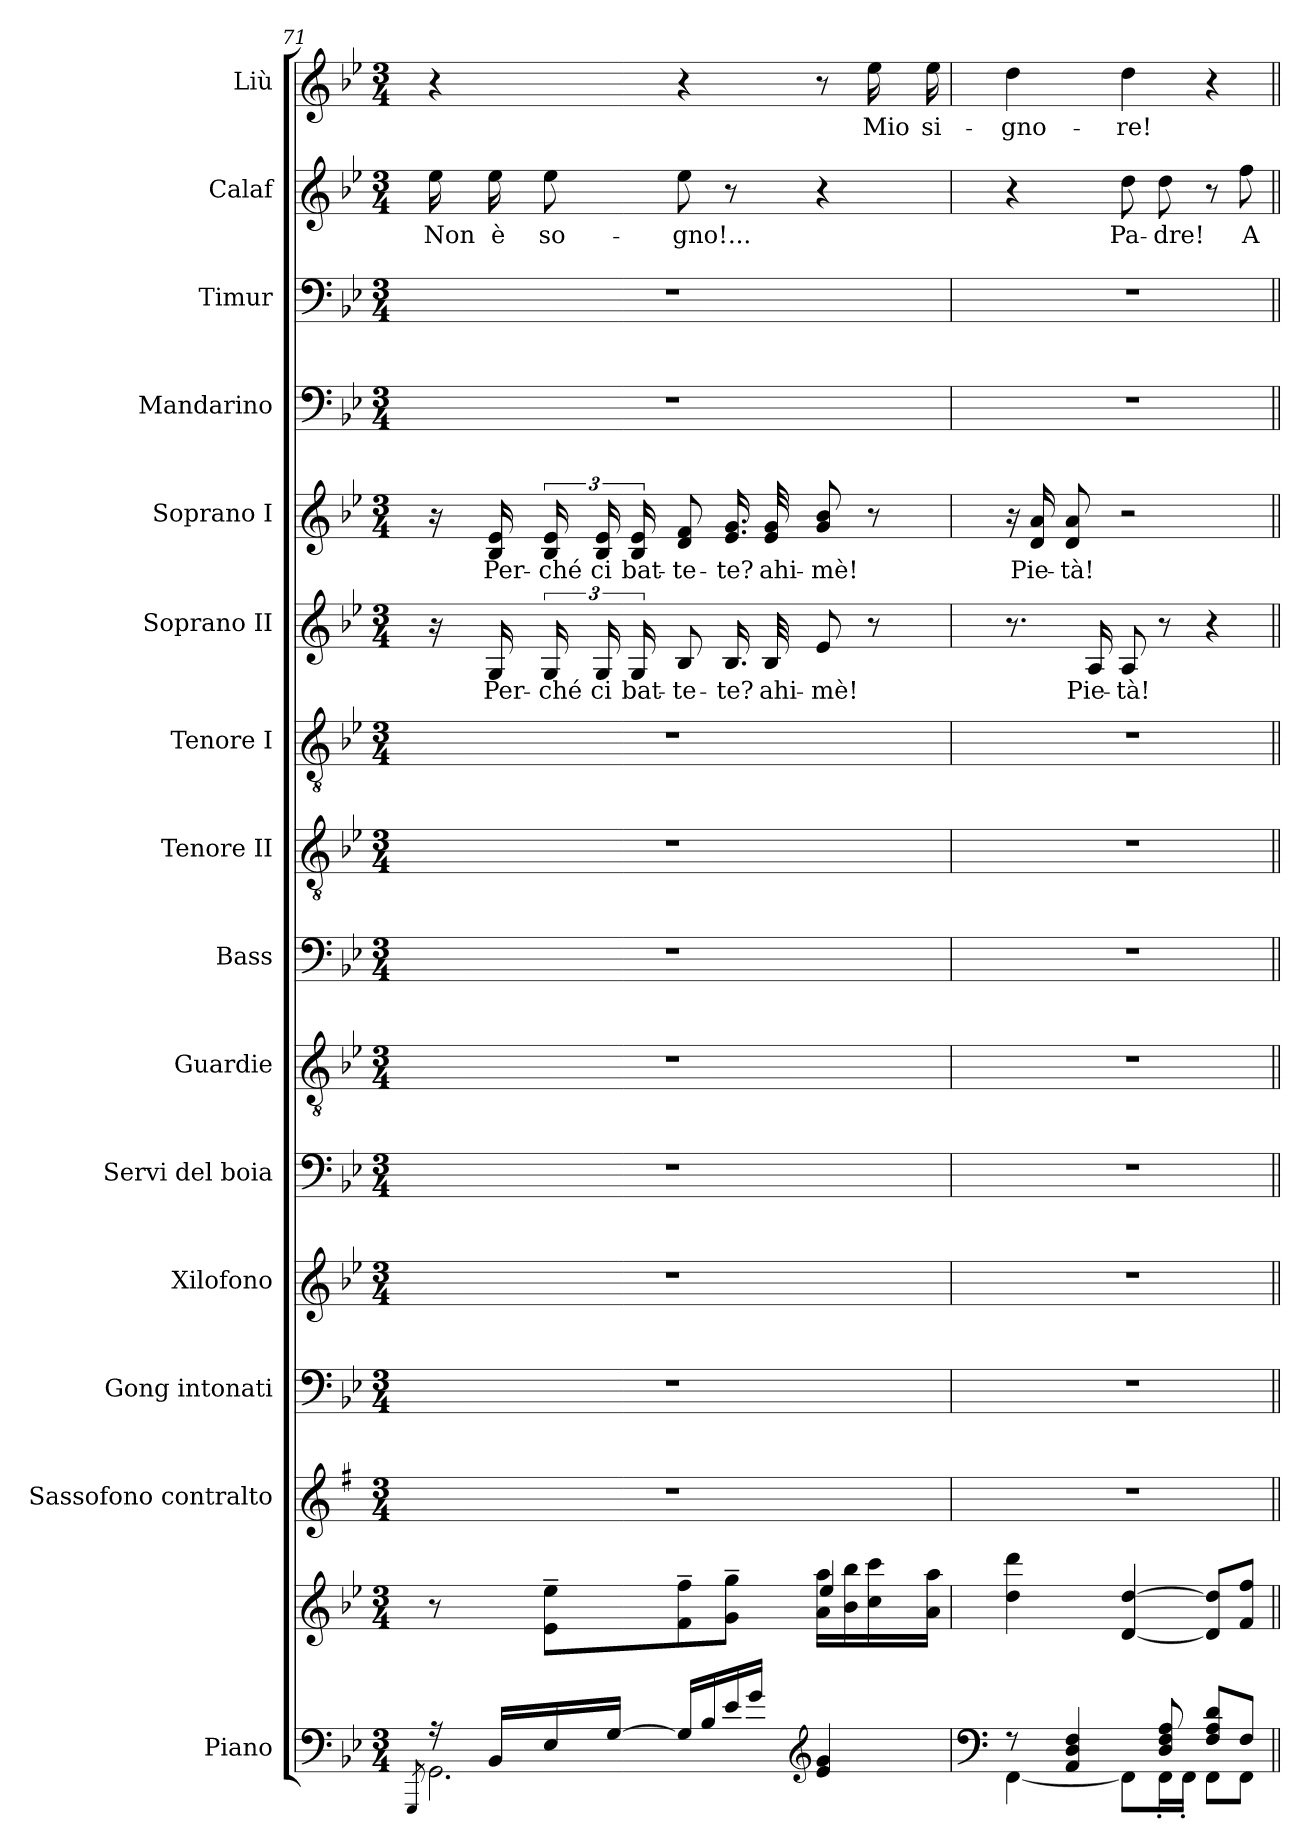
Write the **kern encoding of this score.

**kern	**kern	**kern	**kern	**kern	**kern	**kern	**kern	**kern	**kern	**kern	**text	**kern	**text	**kern	**kern	**kern	**text	**kern	**text
*part15	*part15	*part14	*part13	*part12	*part11	*part10	*part9	*part8	*part7	*part6	*part6	*part5	*part5	*part4	*part3	*part2	*part2	*part1	*part1
*staff16	*staff15	*staff14	*staff13	*staff12	*staff11	*staff10	*staff9	*staff8	*staff7	*staff6	*staff6	*staff5	*staff5	*staff4	*staff3	*staff2	*staff2	*staff1	*staff1
*I"Piano	*	*I"Sassofono contralto	*I"Gong intonati	*I"Xilofono	*I"Servi del boia	*I"Guardie	*I"Bass	*I"Tenore II	*I"Tenore I	*I"Soprano II	*	*I"Soprano I	*	*I"Mandarino	*I"Timur	*I"Calaf	*	*I"Liù	*
*I'Pno.	*	*	*I'Gong int.	*I'Xil.	*I'Ser.B.	*I'G.	*I'B.	*I'T. II	*I'T. I	*I'S. II	*	*I'S. I	*	*I'M.	*I'T.	*I'C.	*	*I'L.	*
!!LO:PB:g=z
*clefF4	*clefG2	*clefG2	*clefF4	*clefG2	*clefF4	*clefGv2	*clefF4	*clefGv2	*clefGv2	*clefG2	*	*clefG2	*	*clefF4	*clefF4	*clefG2	*	*clefG2	*
*	*	*ITrd5c9	*	*ITrd-7c-12	*	*	*	*	*	*	*	*	*	*	*	*	*	*	*
*k[b-e-]	*k[b-e-]	*k[b-e-]	*k[b-e-]	*k[b-e-]	*k[b-e-]	*k[b-e-]	*k[b-e-]	*k[b-e-]	*k[b-e-]	*k[b-e-]	*	*k[b-e-]	*	*k[b-e-]	*k[b-e-]	*k[b-e-]	*	*k[b-e-]	*
*M3/4	*M3/4	*M3/4	*M3/4	*M3/4	*M3/4	*M3/4	*M3/4	*M3/4	*M3/4	*M3/4	*	*M3/4	*	*M3/4	*M3/4	*M3/4	*	*M3/4	*
=71	=71	=71	=71	=71	=71	=71	=71	=71	=71	=71	=71	=71	=71	=71	=71	=71	=71	=71	=71
*^	*	*	*	*	*	*	*	*	*	*	*	*	*	*	*	*	*	*	*
.	8qGGG/	.	.	.	.	.	.	.	.	.	.	.	.	.	.	.	.	.	.	.
*	*	*^	*	*	*	*	*	*	*	*	*	*	*	*	*	*	*	*	*	*
!	!	!	!	!	!	!	!	!	!	!	!	!	!	!	!	!	!	!	!LO:LY:b	!	!
16r	2.GG\	8r	2ryy	2.r	2.r	2.r	2.r	2.r	2.r	2.r	2.r	16r	.	16r	.	2.r	2.r	16ee-\	Non	4r	.
!	!	!	!	!	!	!	!	!	!	!	!	!	!LO:LY:b	!	!LO:LY:b	!	!	!	!LO:LY:b	!	!
16BB-/LL	.	.	.	.	.	.	.	.	.	.	.	16G/	Per-	16B-/ 16e-/	Per-	.	.	16ee-\	è	.	.
!	!	!	!	!	!	!	!	!	!	!	!	!	!LO:LY:b	!	!LO:LY:b	!	!	!	!LO:LY:b	!	!
16E-/	.	8e-\~ 8ee-\~L	.	.	.	.	.	.	.	.	.	24G/	-ché	24B-/ 24e-/	-ché	.	.	8ee-\	so-	.	.
!	!	!	!	!	!	!	!	!	!	!	!	!	!LO:LY:b	!	!LO:LY:b	!	!	!	!	!	!
.	.	.	.	.	.	.	.	.	.	.	.	24G/	ci	24B-/ 24e-/	ci	.	.	.	.	.	.
[16G/JJ	.	.	.	.	.	.	.	.	.	.	.	.	.	.	.	.	.	.	.	.	.
!	!	!	!	!	!	!	!	!	!	!	!	!	!LO:LY:b	!	!LO:LY:b	!	!	!	!	!	!
.	.	.	.	.	.	.	.	.	.	.	.	24G/	bat-	24B-/ 24e-/	bat-	.	.	.	.	.	.
!	!	!	!	!	!	!	!	!	!	!	!	!	!LO:LY:b	!	!LO:LY:b	!	!	!	!LO:LY:b	!	!
16G/LL]	.	8f\~ 8ff\~	.	.	.	.	.	.	.	.	.	8B-/	-te-	8d/ 8f/	-te-	.	.	8ee-\	-gno!...	4r	.
16B-/	.	.	.	.	.	.	.	.	.	.	.	.	.	.	.	.	.	.	.	.	.
!	!	!	!	!	!	!	!	!	!	!	!	!	!LO:LY:b	!	!LO:LY:b	!	!	!	!	!	!
16e-/	.	8g\~ 8gg\~J	.	.	.	.	.	.	.	.	.	16.B-/	-te?	16.e-/ 16.g/	-te?	.	.	8r	.	.	.
16g/JJ	.	.	.	.	.	.	.	.	.	.	.	.	.	.	.	.	.	.	.	.	.
!	!	!	!	!	!	!	!	!	!	!	!	!	!LO:LY:b	!	!LO:LY:b	!	!	!	!	!	!
.	.	.	.	.	.	.	.	.	.	.	.	32B-/	ahi-	32e-/ 32g/	ahi-	.	.	.	.	.	.
*clefG2	*	*	*	*	*	*	*	*	*	*	*	*	*	*	*	*	*	*	*	*	*
!	!	!	!	!	!	!	!	!	!	!	!	!	!LO:LY:b	!	!LO:LY:b	!	!	!	!	!	!
4e-/ 4g/	.	16a\ 16aa\LL	4ee-/	.	.	.	.	.	.	.	.	8e-/	-mè!	8g/ 8b-/	-mè!	.	.	4r	.	8r	.
.	.	16b-\ 16bb-\	.	.	.	.	.	.	.	.	.	.	.	.	.	.	.	.	.	.	.
!	!	!	!	!	!	!	!	!	!	!	!	!	!	!	!	!	!	!	!	!	!LO:LY:b
.	.	16cc\ 16ccc\	.	.	.	.	.	.	.	.	.	8r	.	8r	.	.	.	.	.	16ee-\	Mio
!	!	!	!	!	!	!	!	!	!	!	!	!	!	!	!	!	!	!	!	!	!LO:LY:b
.	.	16a\ 16aa\JJ	.	.	.	.	.	.	.	.	.	.	.	.	.	.	.	.	.	16ee-\	si-
*	*	*v	*v	*	*	*	*	*	*	*	*	*	*	*	*	*	*	*	*	*	*
=72	=72	=72	=72	=72	=72	=72	=72	=72	=72	=72	=72	=72	=72	=72	=72	=72	=72	=72	=72	=72
*clefF4	*	*	*	*	*	*	*	*	*	*	*	*	*	*	*	*	*	*	*	*
!	!	!	!	!	!	!	!	!	!	!	!	!	!	!	!	!	!	!	!	!LO:LY:b
8r	[4FF\	4dd\ 4ddd\	2.r	2.r	2.r	2.r	2.r	2.r	2.r	2.r	8.r	.	16r	.	2.r	2.r	4r	.	4dd\	-gno-
!	!	!	!	!	!	!	!	!	!	!	!	!	!	!LO:LY:b	!	!	!	!	!	!
.	.	.	.	.	.	.	.	.	.	.	.	.	16d/ 16a/	Pie-	.	.	.	.	.	.
!	!	!	!	!	!	!	!	!	!	!	!	!	!	!LO:LY:b	!	!	!	!	!	!
4AA/ 4D/ 4F/	.	.	.	.	.	.	.	.	.	.	.	.	8d/ 8a/	-tà!	.	.	.	.	.	.
!	!	!	!	!	!	!	!	!	!	!	!	!LO:LY:b	!	!	!	!	!	!	!	!
.	.	.	.	.	.	.	.	.	.	.	16A/	Pie-	.	.	.	.	.	.	.	.
!	!	!	!	!	!	!	!	!	!	!	!	!LO:LY:b	!	!	!	!	!	!LO:LY:b	!	!LO:LY:b
.	8FF\L]	[4d/ [4dd/	.	.	.	.	.	.	.	.	8A/	-tà!	2r	.	.	.	8dd\	Pa-	4dd\	-re!
!	!	!	!	!	!	!	!	!	!	!	!	!	!	!	!	!	!	!LO:LY:b	!	!
8D/ 8F/ 8A/	16FF'\L	.	.	.	.	.	.	.	.	.	8r	.	.	.	.	.	8dd\	-dre!	.	.
.	16FF'\JJ	.	.	.	.	.	.	.	.	.	.	.	.	.	.	.	.	.	.	.
8F/ 8A/ 8d/L	8FF\L	8d/] 8dd/]L	.	.	.	.	.	.	.	.	4r	.	.	.	.	.	8r	.	4r	.
!	!	!	!	!	!	!	!	!	!	!	!	!	!	!	!	!	!	!LO:LY:b	!	!
8F/J	8FF\J	8f/ 8ff/J	.	.	.	.	.	.	.	.	.	.	.	.	.	.	8ff\	A-	.	.
*v	*v	*	*	*	*	*	*	*	*	*	*	*	*	*	*	*	*	*	*	*
=||	=||	=||	=||	=||	=||	=||	=||	=||	=||	=||	=||	=||	=||	=||	=||	=||	=||	=||	=||
*-	*-	*-	*-	*-	*-	*-	*-	*-	*-	*-	*-	*-	*-	*-	*-	*-	*-	*-	*-
